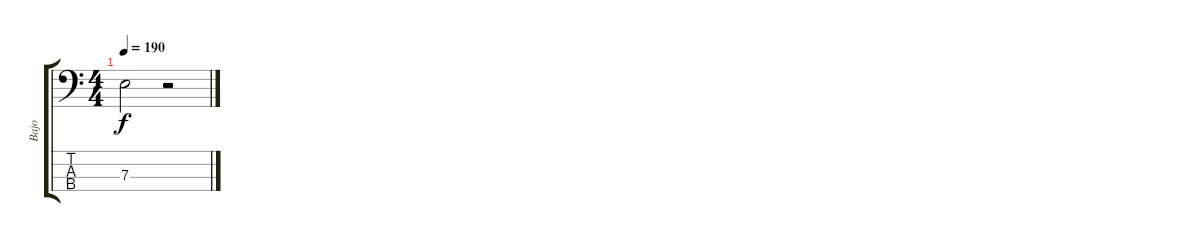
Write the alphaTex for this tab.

\track ("Bajo" "Bajo") {instrument electricbasspick}
\staff {score tabs}
\tuning (G2 D2 A1 E1) {hide}
\ts (4 4)
\tempo 190
\clef f4
\ks c
7.3.2{dy f} r.2
